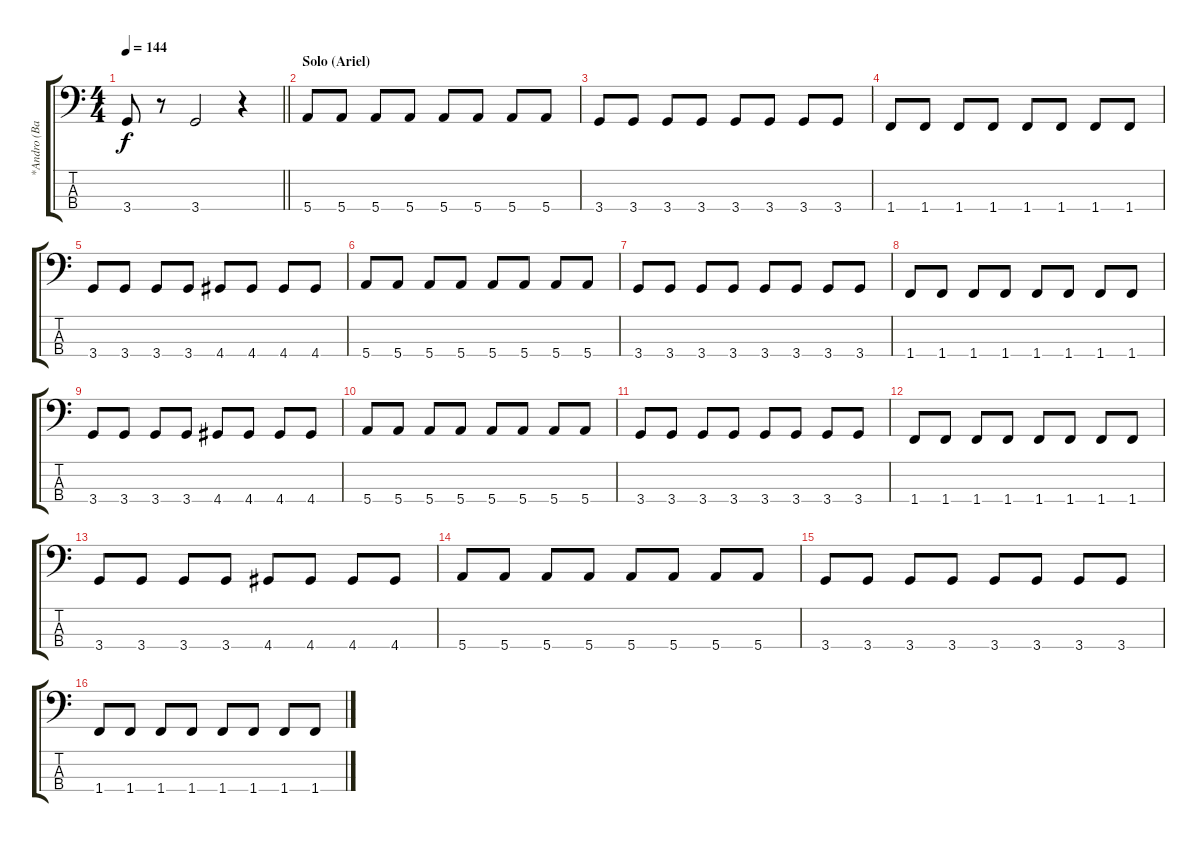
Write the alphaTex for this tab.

\track ("*Andro (Bass)" "*Andro (Ba") {instrument electricbassfinger}
\staff {score tabs}
\tuning (G2 D2 A1 E1) {hide}
\ts (4 4)
\tempo 144
\clef f4
\barLineRight lightlight
\ks c
3.4.8{dy f} r.8 3.4.2 r.4 |
\section ("" "Solo (Ariel)")
5.4.8 5.4.8 5.4.8 5.4.8 5.4.8 5.4.8 5.4.8 5.4.8 |
3.4.8 3.4.8 3.4.8 3.4.8 3.4.8 3.4.8 3.4.8 3.4.8 |
1.4.8 1.4.8 1.4.8 1.4.8 1.4.8 1.4.8 1.4.8 1.4.8 |
3.4.8 3.4.8 3.4.8 3.4.8 4.4.8 4.4.8 4.4.8 4.4.8 |
5.4.8 5.4.8 5.4.8 5.4.8 5.4.8 5.4.8 5.4.8 5.4.8 |
3.4.8 3.4.8 3.4.8 3.4.8 3.4.8 3.4.8 3.4.8 3.4.8 |
1.4.8 1.4.8 1.4.8 1.4.8 1.4.8 1.4.8 1.4.8 1.4.8 |
3.4.8 3.4.8 3.4.8 3.4.8 4.4.8 4.4.8 4.4.8 4.4.8 |
5.4.8 5.4.8 5.4.8 5.4.8 5.4.8 5.4.8 5.4.8 5.4.8 |
3.4.8 3.4.8 3.4.8 3.4.8 3.4.8 3.4.8 3.4.8 3.4.8 |
1.4.8 1.4.8 1.4.8 1.4.8 1.4.8 1.4.8 1.4.8 1.4.8 |
3.4.8 3.4.8 3.4.8 3.4.8 4.4.8 4.4.8 4.4.8 4.4.8 |
5.4.8 5.4.8 5.4.8 5.4.8 5.4.8 5.4.8 5.4.8 5.4.8 |
3.4.8 3.4.8 3.4.8 3.4.8 3.4.8 3.4.8 3.4.8 3.4.8 |
1.4.8 1.4.8 1.4.8 1.4.8 1.4.8 1.4.8 1.4.8 1.4.8
